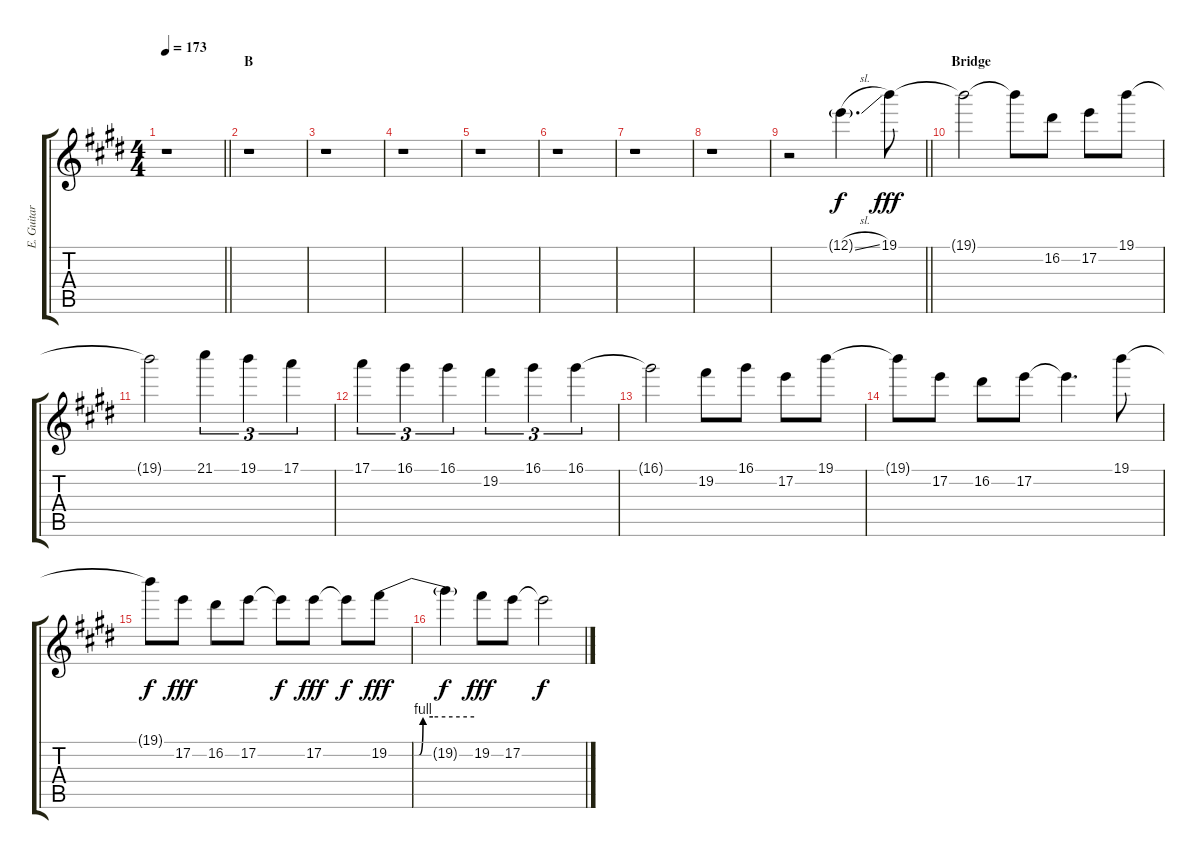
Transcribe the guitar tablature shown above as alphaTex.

\track ("E. Guitar II" "E. Guitar ") {instrument overdrivenguitar}
\staff {score tabs}
\tuning (E4 B3 G3 D3 A2 E2) {hide}
\ts (4 4)
\tempo 173
\clef g2
\barLineRight lightlight
\ks e
r.1{dy fff} |
\section ("" "B")
r.1 |
r.1 |
r.1 |
r.1 |
r.1 |
r.1 |
r.1 |
\barLineRight lightlight
r.2 12.1{sl g}.4{d dy f} 19.1.8{dy fff} |
\section ("" "Bridge")
19.1{t}.2 19.1{t}.8 16.2.8 17.2.8 19.1.8 |
19.1{t}.2 21.1.4{tu (3 2)} 19.1.4{tu (3 2)} 17.1.4{tu (3 2)} |
17.1.4{tu (3 2)} 16.1.4{tu (3 2)} 16.1.4{tu (3 2)} 19.2.4{tu (3 2)} 16.1.4{tu (3 2)} 16.1.4{tu (3 2)} |
16.1{t}.2 19.2.8 16.1.8 17.2.8 19.1.8 |
19.1{t}.8 17.2.8 16.2.8 17.2.8 17.2{t}.4{d} 19.1.8 |
19.1{t}.8{dy f} 17.2.8{dy fff} 16.2.8 17.2.8 17.2{t}.8{dy f} 17.2.8{dy fff} 17.2{t}.8{dy f} 19.2{be (custom 0 0 21 0 24 4 31 4 60 4)}.8{dy fff} |
19.2{t}.4{dy f} 19.2.8{dy fff} 17.2.8 17.2{t}.2{dy f}
